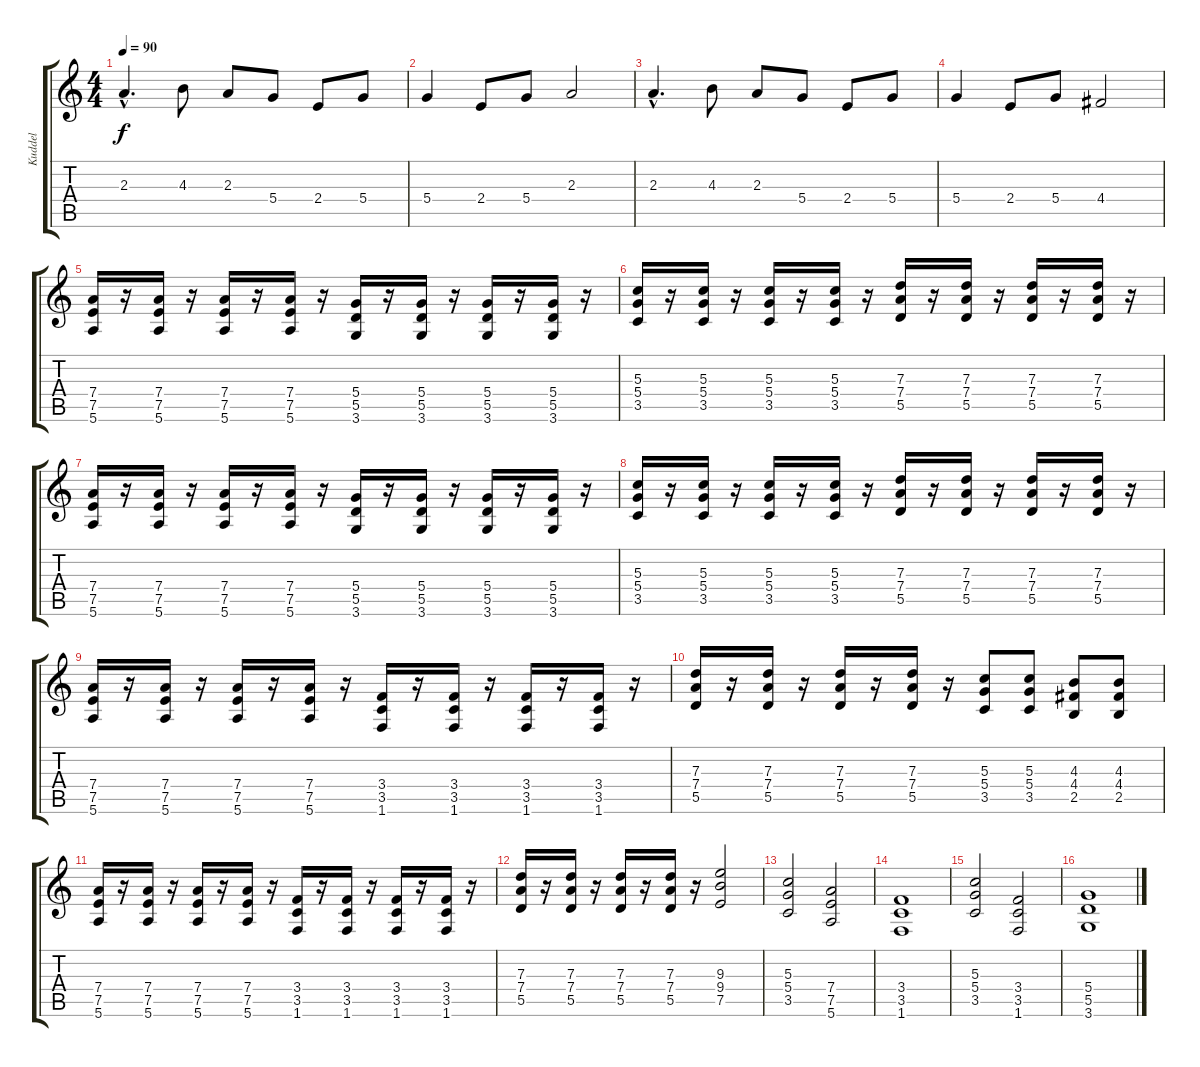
\track ("Kuddel" "Kuddel") {instrument distortionguitar}
\staff {score tabs}
\tuning (E4 B3 G3 D3 A2 E2) {hide}
\ts (4 4)
\tempo 90
\clef g2
\ks c
2.3{hac}.4{d dy f instrument distortionguitar} 4.3.8 2.3.8 5.4.8 2.4.8 5.4.8 |
5.4.4 2.4.8 5.4.8 2.3.2 |
2.3{hac}.4{d} 4.3.8 2.3.8 5.4.8 2.4.8 5.4.8 |
5.4.4 2.4.8 5.4.8 4.4.2 |
(7.4 7.5 5.6).16 r.16 (7.4 7.5 5.6).16 r.16 (7.4 7.5 5.6).16 r.16 (7.4 7.5 5.6).16 r.16 (5.4 5.5 3.6).16 r.16 (5.4 5.5 3.6).16 r.16 (5.4 5.5 3.6).16 r.16 (5.4 5.5 3.6).16 r.16 |
(5.3 5.4 3.5).16 r.16 (5.3 5.4 3.5).16 r.16 (5.3 5.4 3.5).16 r.16 (5.3 5.4 3.5).16 r.16 (7.3 7.4 5.5).16 r.16 (7.3 7.4 5.5).16 r.16 (7.3 7.4 5.5).16 r.16 (7.3 7.4 5.5).16 r.16 |
(7.4 7.5 5.6).16 r.16 (7.4 7.5 5.6).16 r.16 (7.4 7.5 5.6).16 r.16 (7.4 7.5 5.6).16 r.16 (5.4 5.5 3.6).16 r.16 (5.4 5.5 3.6).16 r.16 (5.4 5.5 3.6).16 r.16 (5.4 5.5 3.6).16 r.16 |
(5.3 5.4 3.5).16 r.16 (5.3 5.4 3.5).16 r.16 (5.3 5.4 3.5).16 r.16 (5.3 5.4 3.5).16 r.16 (7.3 7.4 5.5).16 r.16 (7.3 7.4 5.5).16 r.16 (7.3 7.4 5.5).16 r.16 (7.3 7.4 5.5).16 r.16 |
(7.4 7.5 5.6).16 r.16 (7.4 7.5 5.6).16 r.16 (7.4 7.5 5.6).16 r.16 (7.4 7.5 5.6).16 r.16 (3.4 3.5 1.6).16 r.16 (3.4 3.5 1.6).16 r.16 (3.4 3.5 1.6).16 r.16 (3.4 3.5 1.6).16 r.16 |
(7.3 7.4 5.5).16 r.16 (7.3 7.4 5.5).16 r.16 (7.3 7.4 5.5).16 r.16 (7.3 7.4 5.5).16 r.16 (5.3 5.4 3.5).8 (5.3 5.4 3.5).8 (4.3 4.4 2.5).8 (4.3 4.4 2.5).8 |
(7.4 7.5 5.6).16 r.16 (7.4 7.5 5.6).16 r.16 (7.4 7.5 5.6).16 r.16 (7.4 7.5 5.6).16 r.16 (3.4 3.5 1.6).16 r.16 (3.4 3.5 1.6).16 r.16 (3.4 3.5 1.6).16 r.16 (3.4 3.5 1.6).16 r.16 |
(7.3 7.4 5.5).16 r.16 (7.3 7.4 5.5).16 r.16 (7.3 7.4 5.5).16 r.16 (7.3 7.4 5.5).16 r.16 (9.3 9.4 7.5).2 |
(5.3 5.4 3.5).2 (7.4 7.5 5.6).2 |
(3.4 3.5 1.6).1 |
(5.3 5.4 3.5).2 (3.4 3.5 1.6).2 |
(5.4 5.5 3.6).1
